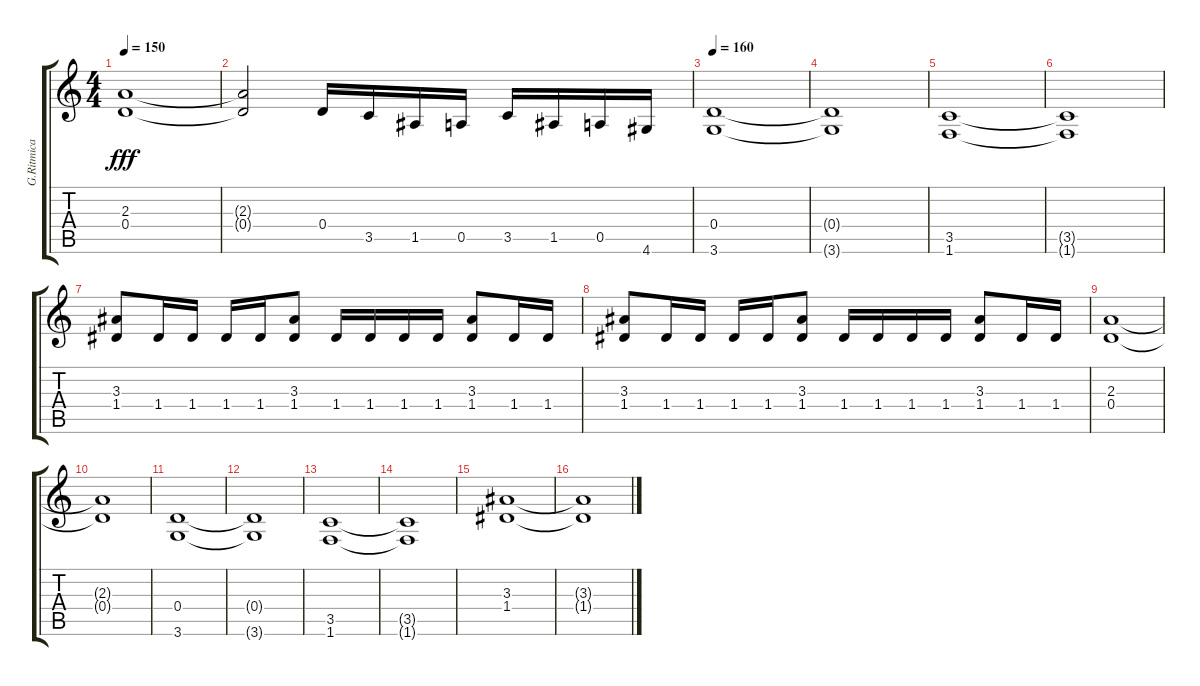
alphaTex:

\track ("G.Ritmica" "G.Ritmica") {instrument overdrivenguitar}
\staff {score tabs}
\tuning (E4 B3 G3 D3 A2 E2) {hide}
\ts (4 4)
\tempo 150
\clef g2
\ks c
(2.3 0.4).1{dy fff} |
(2.3{t} 0.4{t}).2 0.4.16 3.5.16 1.5.16 0.5.16 3.5.16 1.5.16 0.5.16 4.6.16 |
\tempo 160
(0.4 3.6).1{balance 8} |
(0.4{t} 3.6{t}).1 |
(3.5 1.6).1 |
(3.5{t} 1.6{t}).1 |
(3.3 1.4).8 1.4.16 1.4.16 1.4.16 1.4.16 (3.3 1.4).8 1.4.16 1.4.16 1.4.16 1.4.16 (3.3 1.4).8 1.4.16 1.4.16 |
(3.3 1.4).8 1.4.16 1.4.16 1.4.16 1.4.16 (3.3 1.4).8 1.4.16 1.4.16 1.4.16 1.4.16 (3.3 1.4).8 1.4.16 1.4.16 |
(2.3 0.4).1 |
(2.3{t} 0.4{t}).1 |
(0.4 3.6).1 |
(0.4{t} 3.6{t}).1 |
(3.5 1.6).1 |
(3.5{t} 1.6{t}).1 |
(3.3 1.4).1 |
(3.3{t} 1.4{t}).1
